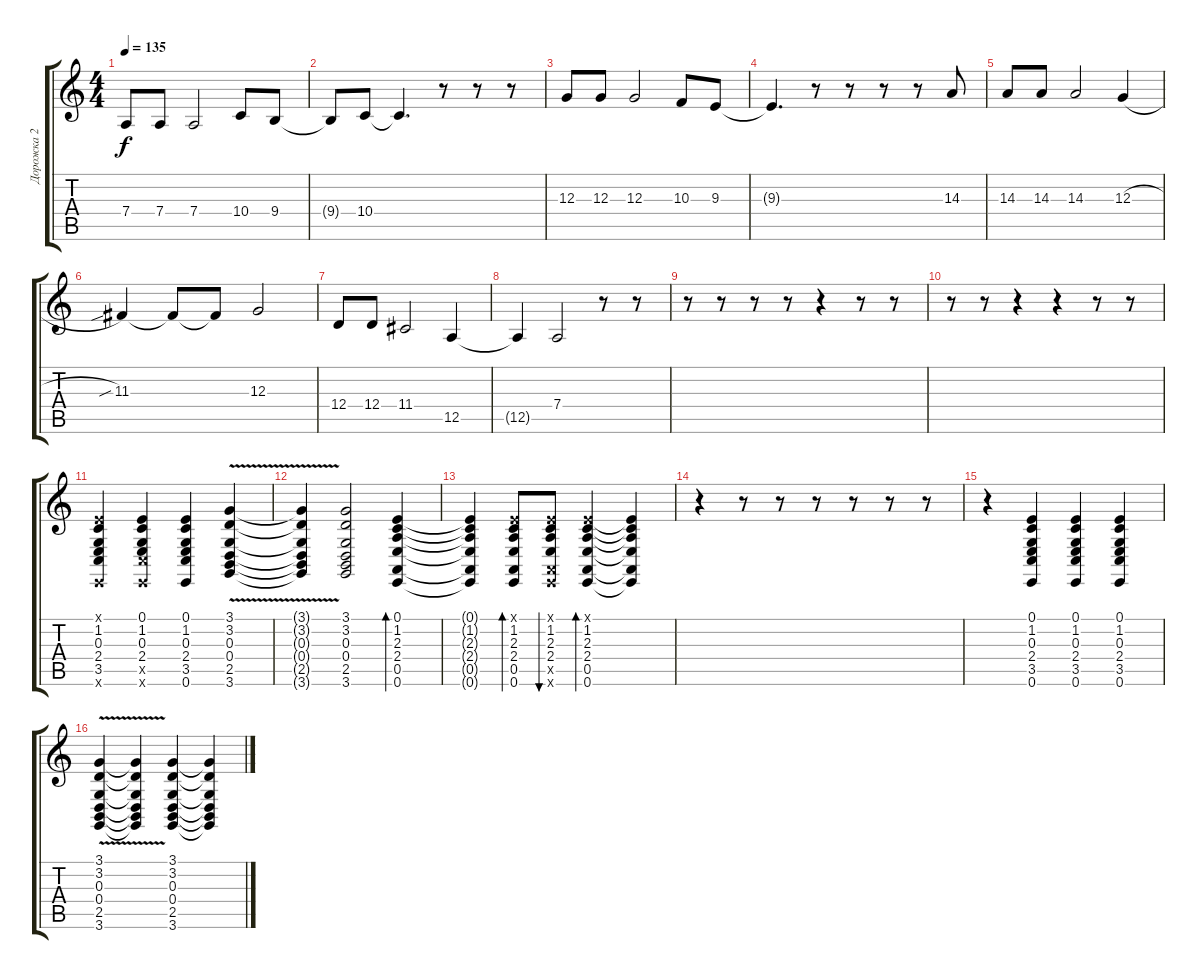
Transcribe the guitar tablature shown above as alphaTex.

\track ("Дорожка 2" "Дорожка 2") {instrument oboe}
\staff {score tabs}
\tuning (E4 B3 G3 D3 A2 E2) {hide}
\ts (4 4)
\tempo 135
\clef g2
\ks c
7.4.8{dy f} 7.4.8 7.4.2 10.4.8 9.4.8 |
9.4{t}.8 10.4.8 10.4{t}.4{d} r.8 r.8 r.8 |
12.3.8 12.3.8 12.3.2 10.3.8 9.3.8 |
9.3{t}.4{d} r.8 r.8 r.8 r.8 14.3.8 |
14.3.8 14.3.8 14.3.2 12.3{h}.4 |
11.3{sib}.4 11.3{t}.8 11.3{t}.8 12.3.2 |
12.4.8 12.4.8 11.4.2 12.5.4 |
12.5{t}.4 7.4.2 r.8 r.8 |
r.8 r.8 r.8 r.8 r.4 r.8 r.8 |
r.8 r.8 r.4 r.4 r.8 r.8 |
(0.1{x} 1.2 0.3 2.4 3.5 0.6{x}).4 (0.1 1.2 0.3 2.4 3.5{x} 0.6{x}).4 (0.1 1.2 0.3 2.4 3.5 0.6).4 (3.1 3.2{v} 0.3 0.4 2.5 3.6).4 |
(3.1{t} 3.2{t} 0.3{t} 0.4{t} 2.5{t} 3.6{t}).4 (3.1 3.2 0.3 0.4 2.5 3.6).2 (0.1 1.2 2.3 2.4 0.5 0.6).4{bd 120} |
(0.1{t} 1.2{t} 2.3{t} 2.4{t} 0.5{t} 0.6{t}).4 (0.1{x} 1.2 2.3 2.4 0.5 0.6).8{bd 120} (0.1{x} 1.2 2.3 2.4 0.5{x} 0.6{x}).8{bu 120} (0.1{x} 1.2 2.3 2.4 0.5 0.6).4{bd 120} (0.1{t} 1.2{t} 2.3{t} 2.4{t} 0.5{t} 0.6{t}).4 |
r.4 r.8 r.8 r.8 r.8 r.8 r.8 |
r.4 (0.1 1.2 0.3 2.4 3.5 0.6).4 (0.1 1.2 0.3 2.4 3.5 0.6).4 (0.1 1.2 0.3 2.4 3.5 0.6).4 |
(3.1 3.2 0.3{v} 0.4 2.5 3.6).4 (3.1{t} 3.2{t} 0.3{t} 0.4{t} 2.5{t} 3.6{t}).4 (3.1 3.2 0.3 0.4 2.5 3.6).4 (3.1{t} 3.2{t} 0.3{t} 0.4{t} 2.5{t} 3.6{t}).4
